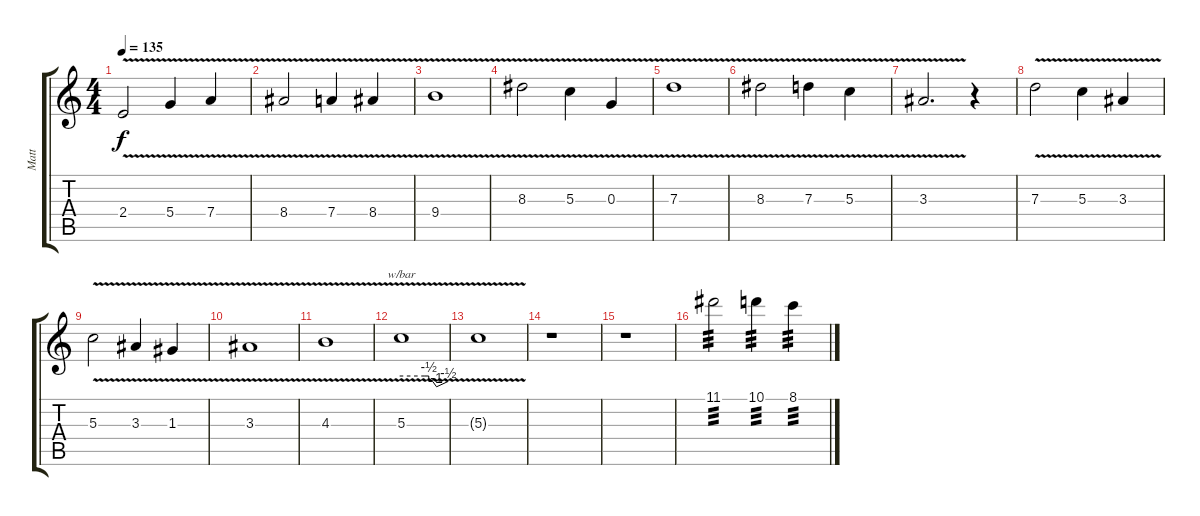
\track ("Matt" "Matt") {instrument distortionguitar}
\staff {score tabs}
\tuning (E4 B3 G3 D3 A2 E2) {hide}
\ts (4 4)
\tempo 135
\clef g2
\ks c
2.4{v}.2{dy f} 5.4{v}.4 7.4{v}.4 |
8.4{v}.2 7.4{v}.4 8.4{v}.4 |
9.4{v}.1 |
8.3{v}.2 5.3{v}.4 0.3{v}.4 |
7.3{v}.1 |
8.3{v}.2 7.3{v}.4 5.3{v}.4 |
3.3{v}.2{d} r.4 |
7.3{v}.2 5.3{v}.4 3.3{v}.4 |
5.3{v}.2 3.3{v}.4 1.3{v}.4 |
3.3{v}.1 |
4.3{v}.1 |
5.3{v}.1{tbe (custom default 0 0 30 0 35 0 35 -2 40 -2 45 -4 60 -2)} |
5.3{t}.1 |
r.1 |
r.1 |
11.1.2{tp 3} 10.1.4{tp 3} 8.1.4{tp 3}
